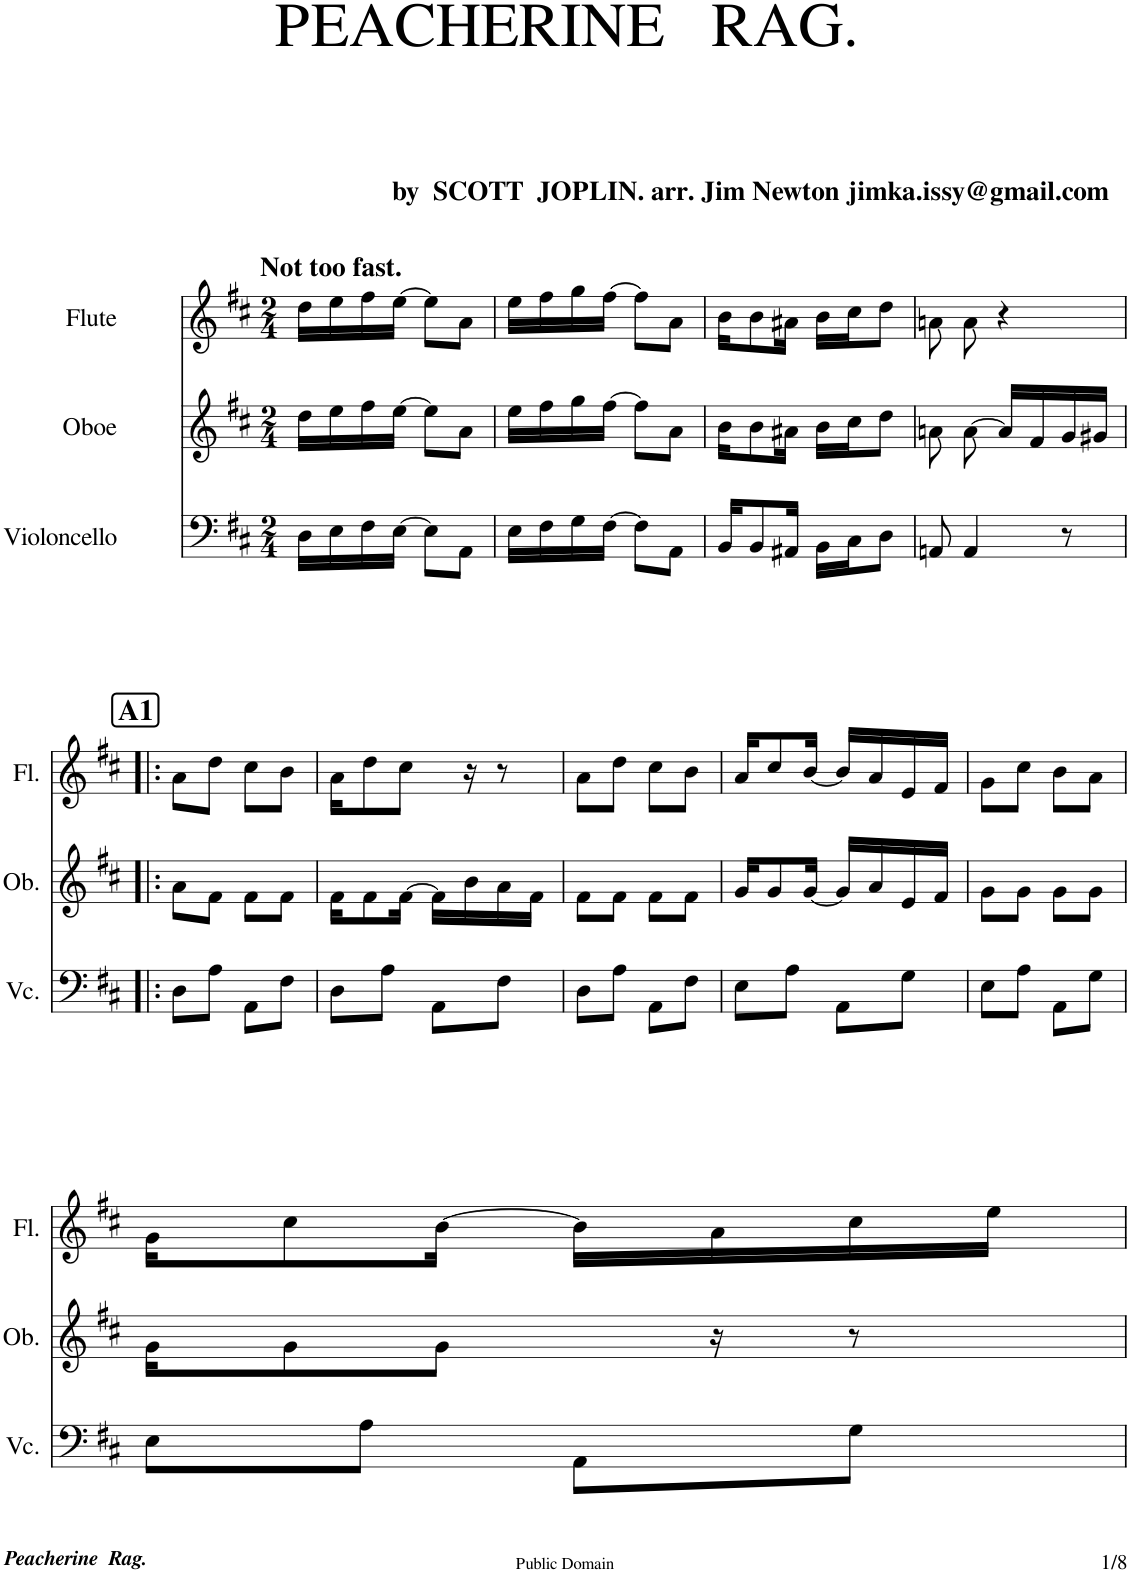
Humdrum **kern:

**kern	**kern	**kern
*part3	*part2	*part1
*staff3	*staff2	*staff1
*I"Violoncello	*I"Oboe	*I"Flute
*I'Vc.	*I'Ob.	*I'Fl.
*clefF4	*clefG2	*clefG2
*k[f#c#]	*k[f#c#]	*k[f#c#]
*D:	*D:	*D:
*M2/4	*M2/4	*M2/4
=1	=1	=1
!	!	!LO:TX:a:B:t=Not too fast.
16D\LL	16dd\LL	16dd\LL
16E\	16ee\	16ee\
16F#\	16ff#\	16ff#\
[16E\JJ	[16ee\JJ	[16ee\JJ
8E\L]	8ee\L]	8ee\L]
8AA\J	8a\J	8a\J
=2	=2	=2
16E\LL	16ee\LL	16ee\LL
16F#\	16ff#\	16ff#\
16G\	16gg\	16gg\
[16F#\JJ	[16ff#\JJ	[16ff#\JJ
8F#\L]	8ff#\L]	8ff#\L]
8AA\J	8a\J	8a\J
=3	=3	=3
16BB/KL	16b\KL	16b\KL
8BB/	8b\	8b\
16AA#X/Jk	16a#X\Jk	16a#X\Jk
16BB\LL	16b\LL	16b\LL
16C#\J	16cc#\J	16cc#\J
8D\J	8dd\J	8dd\J
=4	=4	=4
8AAn/	8an\	8an\
4AA/	[8a\	8a\
.	16a/LL]	4r
.	16f#/	.
8r	16g/	.
.	16g#X/JJ	.
!!LO:LB:g=z
!!LO:REH:place=s1:a:B:cj:fs=14:t=A1
=5!|:	=5!|:	=5!|:
8D\L	8a\L	8a\L
8A\J	8f#\J	8dd\J
8AA\L	8f#\L	8cc#\L
8F#\J	8f#\J	8b\J
=6	=6	=6
8D\L	16f#\KL	16a\KL
.	8f#\	8dd\
8A\J	.	.
.	[16f#\Jk	8cc#\J
8AA\L	16f#\LL]	.
.	16b\	16r
8F#\J	16a\	8r
.	16f#\JJ	.
=7	=7	=7
8D\L	8f#\L	8a\L
8A\J	8f#\J	8dd\J
8AA\L	8f#\L	8cc#\L
8F#\J	8f#\J	8b\J
=8	=8	=8
8E\L	16g/KL	16a/KL
.	8g/	8cc#/
8A\J	.	.
.	[16g/Jk	[16b/Jk
8AA\L	16g/LL]	16b/LL]
.	16a/	16a/
8G\J	16e/	16e/
.	16f#/JJ	16f#/JJ
=9	=9	=9
8E\L	8g\L	8g\L
8A\J	8g\J	8cc#\J
8AA\L	8g\L	8b\L
8G\J	8g\J	8a\J
!!LO:LB:g=z
=10	=10	=10
8E\L	16g\KL	16g\KL
.	8g\	8cc#\
8A\J	.	.
.	8g\J	[16b\Jk
8AA\L	.	16b\LL]
.	16r	16a\
8G\J	8r	16cc#\
.	.	16ee\JJ
=	=	=
*-	*-	*-
